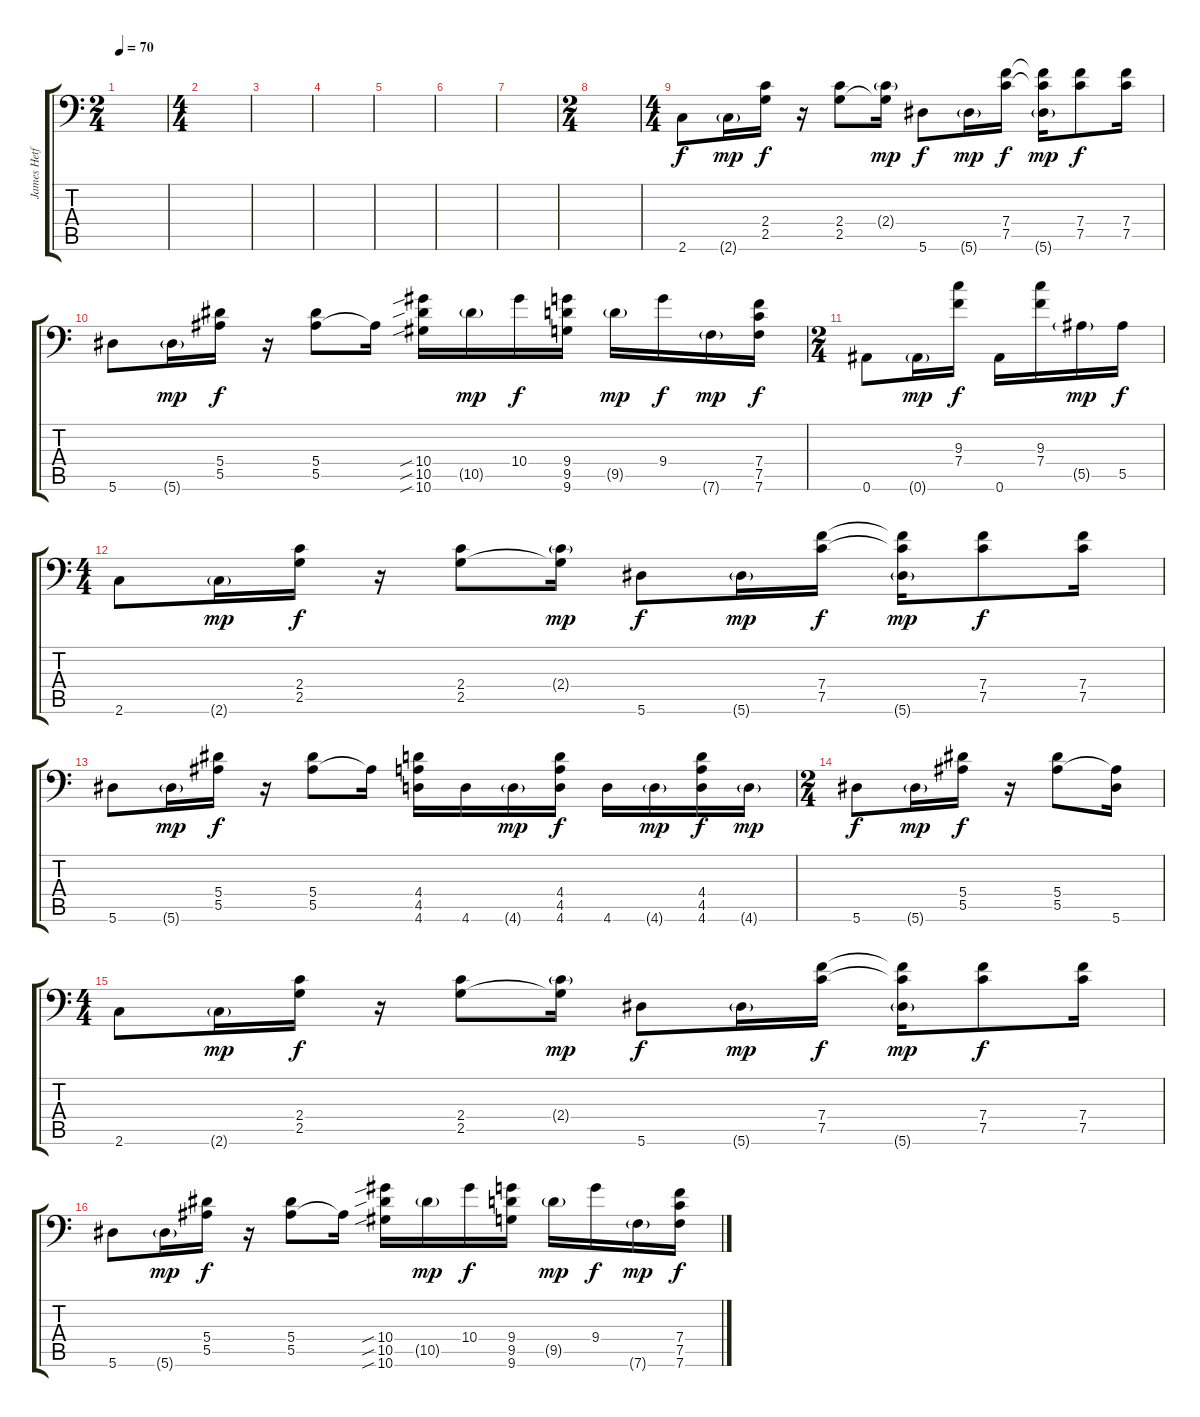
\track ("James Hetfield" "James Hetf") {instrument electricguitarjazz}
\staff {score tabs}
\tuning (C4 G3 Eb3 Bb2 F2 Bb1) {hide}
\ts (2 4)
\tempo 70
\clef f4
\ks c
|
\ts (4 4)
|
|
|
|
|
|
\ts (2 4)
|
\ts (4 4)
2.6.8{dy f} 2.6{g}.16{dy mp} (2.4 2.5).16{dy f} r.16 (2.4 2.5).8 (2.4{g} 2.5{t}).16{dy mp} 5.6.8{dy f} 5.6{g}.16{dy mp} (7.4 7.5).16{dy f} (7.4{t} 7.5{t} 5.6{g}).16{dy mp} (7.4 7.5).8{dy f} (7.4 7.5).16 |
5.6.8 5.6{g}.16{dy mp} (5.4 5.5).16{dy f} r.16 (5.4 5.5).8 5.5{t}.16 (10.4{sib} 10.5{sib} 10.6{sib}).16 10.5{g}.16{dy mp} 10.4.16{dy f} (9.4 9.5 9.6).16 9.5{g}.16{dy mp} 9.4.16{dy f} 7.6{g}.16{dy mp} (7.4 7.5 7.6).16{dy f} |
\ts (2 4)
0.6.8 0.6{g}.16{dy mp} (9.3 7.4).16{dy f} 0.6.16 (9.3 7.4).16 5.5{g}.16{dy mp} 5.5.16{dy f} |
\ts (4 4)
2.6.8 2.6{g}.16{dy mp} (2.4 2.5).16{dy f} r.16 (2.4 2.5).8 (2.4{g} 2.5{t}).16{dy mp} 5.6.8{dy f} 5.6{g}.16{dy mp} (7.4 7.5).16{dy f} (7.4{t} 7.5{t} 5.6{g}).16{dy mp} (7.4 7.5).8{dy f} (7.4 7.5).16 |
5.6.8 5.6{g}.16{dy mp} (5.4 5.5).16{dy f} r.16 (5.4 5.5).8 5.5{t}.16 (4.4 4.5 4.6).16 4.6.16 4.6{g}.16{dy mp} (4.4 4.5 4.6).16{dy f} 4.6.16 4.6{g}.16{dy mp} (4.4 4.5 4.6).16{dy f} 4.6{g}.16{dy mp} |
\ts (2 4)
5.6.8{dy f} 5.6{g}.16{dy mp} (5.4 5.5).16{dy f} r.16 (5.4 5.5).8 (5.5{t} 5.6).16 |
\ts (4 4)
2.6.8 2.6{g}.16{dy mp} (2.4 2.5).16{dy f} r.16 (2.4 2.5).8 (2.4{g} 2.5{t}).16{dy mp} 5.6.8{dy f} 5.6{g}.16{dy mp} (7.4 7.5).16{dy f} (7.4{t} 7.5{t} 5.6{g}).16{dy mp} (7.4 7.5).8{dy f} (7.4 7.5).16 |
5.6.8 5.6{g}.16{dy mp} (5.4 5.5).16{dy f} r.16 (5.4 5.5).8 5.5{t}.16 (10.4{sib} 10.5{sib} 10.6{sib}).16 10.5{g}.16{dy mp} 10.4.16{dy f} (9.4 9.5 9.6).16 9.5{g}.16{dy mp} 9.4.16{dy f} 7.6{g}.16{dy mp} (7.4 7.5 7.6).16{dy f}
